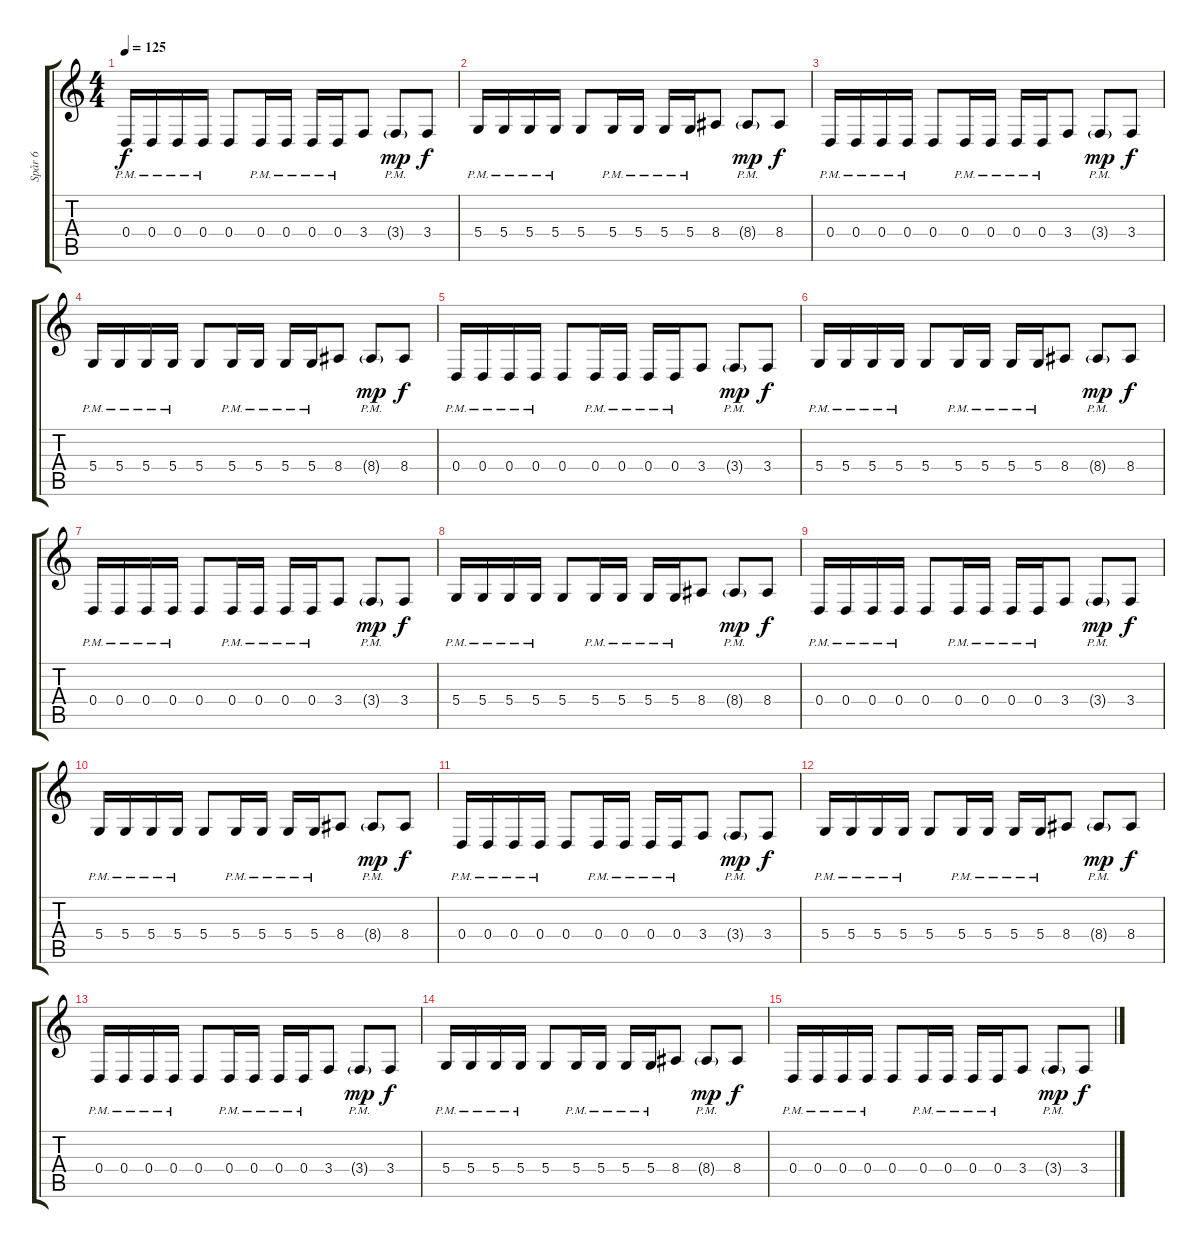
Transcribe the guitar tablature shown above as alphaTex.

\track ("Spår 6" "Spår 6") {instrument synthbrass1}
\staff {score tabs}
\tuning (E4 B3 G3 D3 A2 D2) {hide}
\ts (4 4)
\tempo 125
\clef g2
\ks c
0.4{pm}.16{dy f} 0.4{pm}.16 0.4{pm}.16 0.4{pm}.16 0.4.8 0.4{pm}.16 0.4{pm}.16 0.4{pm}.16 0.4{pm}.16 3.4.8 3.4{g pm}.8{dy mp} 3.4.8{dy f} |
5.4{pm}.16 5.4{pm}.16 5.4{pm}.16 5.4{pm}.16 5.4.8 5.4{pm}.16 5.4{pm}.16 5.4{pm}.16 5.4{pm}.16 8.4.8 8.4{g pm}.8{dy mp} 8.4.8{dy f} |
0.4{pm}.16 0.4{pm}.16 0.4{pm}.16 0.4{pm}.16 0.4.8 0.4{pm}.16 0.4{pm}.16 0.4{pm}.16 0.4{pm}.16 3.4.8 3.4{g pm}.8{dy mp} 3.4.8{dy f} |
5.4{pm}.16 5.4{pm}.16 5.4{pm}.16 5.4{pm}.16 5.4.8 5.4{pm}.16 5.4{pm}.16 5.4{pm}.16 5.4{pm}.16 8.4.8 8.4{g pm}.8{dy mp} 8.4.8{dy f} |
0.4{pm}.16 0.4{pm}.16 0.4{pm}.16 0.4{pm}.16 0.4.8 0.4{pm}.16 0.4{pm}.16 0.4{pm}.16 0.4{pm}.16 3.4.8 3.4{g pm}.8{dy mp} 3.4.8{dy f} |
5.4{pm}.16 5.4{pm}.16 5.4{pm}.16 5.4{pm}.16 5.4.8 5.4{pm}.16 5.4{pm}.16 5.4{pm}.16 5.4{pm}.16 8.4.8 8.4{g pm}.8{dy mp} 8.4.8{dy f} |
0.4{pm}.16 0.4{pm}.16 0.4{pm}.16 0.4{pm}.16 0.4.8 0.4{pm}.16 0.4{pm}.16 0.4{pm}.16 0.4{pm}.16 3.4.8 3.4{g pm}.8{dy mp} 3.4.8{dy f} |
5.4{pm}.16 5.4{pm}.16 5.4{pm}.16 5.4{pm}.16 5.4.8 5.4{pm}.16 5.4{pm}.16 5.4{pm}.16 5.4{pm}.16 8.4.8 8.4{g pm}.8{dy mp} 8.4.8{dy f} |
0.4{pm}.16 0.4{pm}.16 0.4{pm}.16 0.4{pm}.16 0.4.8 0.4{pm}.16 0.4{pm}.16 0.4{pm}.16 0.4{pm}.16 3.4.8 3.4{g pm}.8{dy mp} 3.4.8{dy f} |
5.4{pm}.16 5.4{pm}.16 5.4{pm}.16 5.4{pm}.16 5.4.8 5.4{pm}.16 5.4{pm}.16 5.4{pm}.16 5.4{pm}.16 8.4.8 8.4{g pm}.8{dy mp} 8.4.8{dy f} |
0.4{pm}.16 0.4{pm}.16 0.4{pm}.16 0.4{pm}.16 0.4.8 0.4{pm}.16 0.4{pm}.16 0.4{pm}.16 0.4{pm}.16 3.4.8 3.4{g pm}.8{dy mp} 3.4.8{dy f} |
5.4{pm}.16 5.4{pm}.16 5.4{pm}.16 5.4{pm}.16 5.4.8 5.4{pm}.16 5.4{pm}.16 5.4{pm}.16 5.4{pm}.16 8.4.8 8.4{g pm}.8{dy mp} 8.4.8{dy f} |
0.4{pm}.16 0.4{pm}.16 0.4{pm}.16 0.4{pm}.16 0.4.8 0.4{pm}.16 0.4{pm}.16 0.4{pm}.16 0.4{pm}.16 3.4.8 3.4{g pm}.8{dy mp} 3.4.8{dy f} |
5.4{pm}.16 5.4{pm}.16 5.4{pm}.16 5.4{pm}.16 5.4.8 5.4{pm}.16 5.4{pm}.16 5.4{pm}.16 5.4{pm}.16 8.4.8 8.4{g pm}.8{dy mp} 8.4.8{dy f} |
0.4{pm}.16 0.4{pm}.16 0.4{pm}.16 0.4{pm}.16 0.4.8 0.4{pm}.16 0.4{pm}.16 0.4{pm}.16 0.4{pm}.16 3.4.8 3.4{g pm}.8{dy mp} 3.4.8{dy f}
